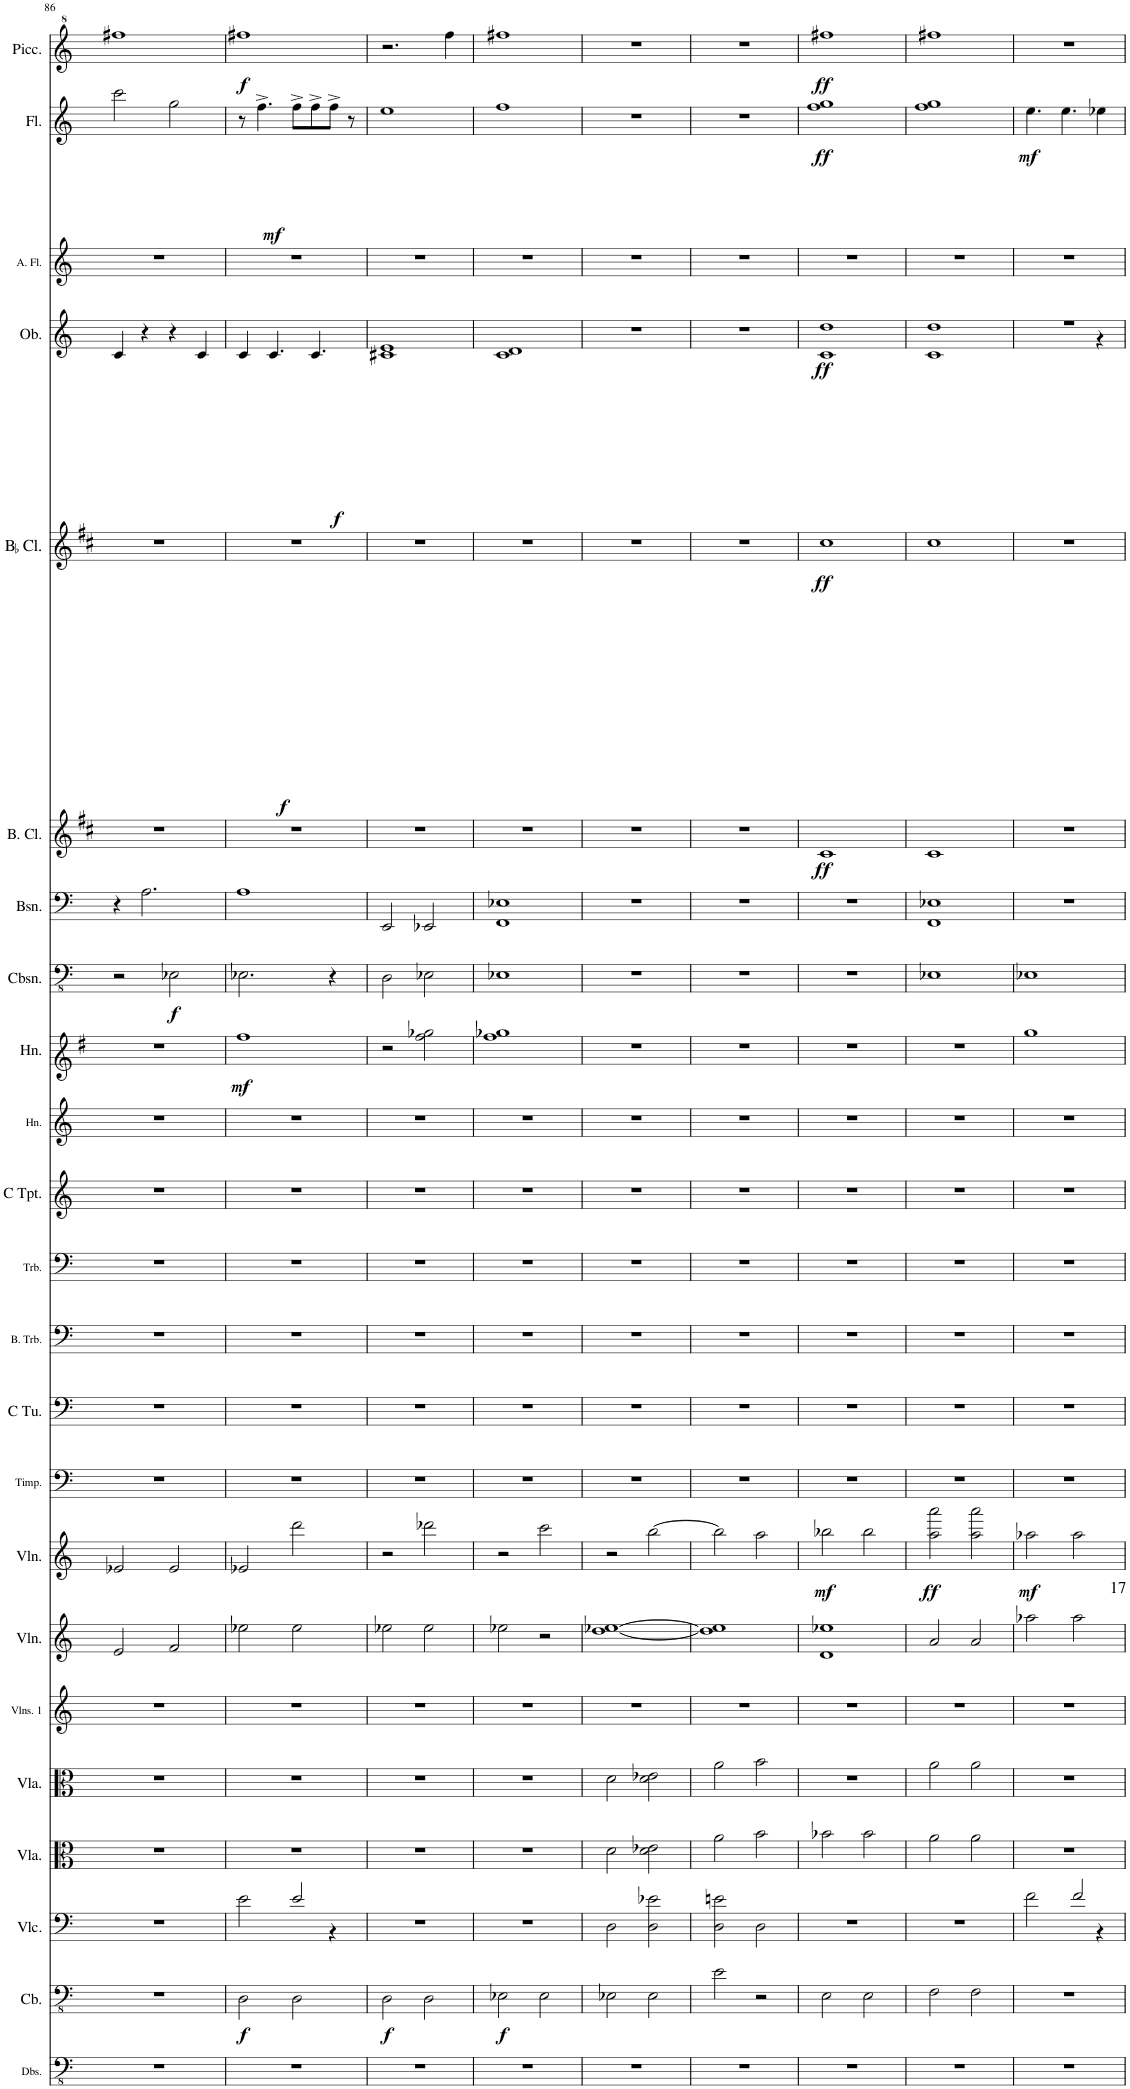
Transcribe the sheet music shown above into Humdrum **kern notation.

**kern	**kern	**dynam	**kern	**kern	**kern	**kern	**kern	**kern	**dynam	**kern	**kern	**kern	**kern	**kern	**kern	**kern	**dynam	**kern	**dynam	**kern	**kern	**dynam	**kern	**dynam	**kern	**dynam	**kern	**kern	**dynam	**kern	**dynam
*part23	*part22	*part22	*part21	*part20	*part19	*part18	*part17	*part16	*part16	*part15	*part14	*part13	*part12	*part11	*part10	*part9	*part9	*part8	*part8	*part7	*part6	*part6	*part5	*part5	*part4	*part4	*part3	*part2	*part2	*part1	*part1
*staff23	*staff22	*staff22	*staff21	*staff20	*staff19	*staff18	*staff17	*staff16	*staff16	*staff15	*staff14	*staff13	*staff12	*staff11	*staff10	*staff9	*staff9	*staff8	*staff8	*staff7	*staff6	*staff6	*staff5	*staff5	*staff4	*staff4	*staff3	*staff2	*staff2	*staff1	*staff1
*I"Double Basses	*I"Double Bass	*	*I"Violoncello	*I"Viola	*I"Viola	*I"Violins 1	*I"Violin	*I"Violin	*	*I"Timpani	*I"C Tuba	*I"Bass Trombone	*I"Trombone	*I"C Trumpet	*I"Horn	*I"Horn	*	*I"Contrabassoon	*	*I"Bassoon	*I"Bass Clarinet	*	*I"BaccidentalFlat Clarinet	*	*I"Oboe	*	*I"Alto Flute	*I"Flute	*	*I"Piccolo	*
*I'Dbs.	*	*	*I'Vlc.	*I'Vla.	*I'Vla.	*I'Vlns. 1	*I'Vln.	*I'Vln.	*	*I'Timp.	*I'C Tu.	*I'B. Trb.	*I'Trb.	*I'C Tpt.	*I'Hn.	*I'Hn.	*	*I'Cbsn.	*	*I'Bsn.	*I'B. Cl.	*	*I'BaccidentalFlat Cl.	*	*I'Ob.	*	*I'A. Fl.	*I'Fl.	*	*I'Picc.	*
!!LO:PB:g=z
*clefFv4	*clefFv4	*	*clefF4	*clefC3	*clefC3	*clefG2	*clefG2	*clefG2	*	*clefF4	*clefF4	*clefF4	*clefF4	*clefG2	*clefG2	*clefG1	*	*clefFv4	*	*clefF4	*clefG2	*	*clefG2	*	*clefG2	*	*clefG2	*clefG2	*	*clefG^2	*
*	*Trd7c12	*	*	*	*	*	*	*	*	*	*	*	*	*	*Trd4c7	*Trd4c7	*	*Trd7c12	*	*	*Trd8c14	*	*Trd1c2	*	*	*	*Trd3c5	*	*	*Trd-7c-12	*
*k[]	*k[]	*	*k[]	*k[]	*k[]	*k[]	*k[]	*k[]	*	*k[]	*k[]	*k[]	*k[]	*k[]	*k[]	*k[f#]	*	*k[]	*	*k[]	*k[f#c#]	*	*k[f#c#]	*	*k[]	*	*k[]	*k[]	*	*k[]	*
*M4/4	*M4/4	*	*M4/4	*M4/4	*M4/4	*M4/4	*M4/4	*M4/4	*	*M4/4	*M4/4	*M4/4	*M4/4	*M4/4	*M4/4	*M4/4	*	*M4/4	*	*M4/4	*M4/4	*	*M4/4	*	*M4/4	*	*M5/4	*M4/4	*	*M4/4	*
=86	=86	=86	=86	=86	=86	=86	=86	=86	=86	=86	=86	=86	=86	=86	=86	=86	=86	=86	=86	=86	=86	=86	=86	=86	=86	=86	=86	=86	=86	=86	=86
1r	1r	.	1r	1r	1r	1r	2e/	2e-X/	.	1r	1r	1r	1r	1r	1r	1r	.	2r	.	4r	1r	.	1r	.	4c/	.	4%5r	2ccc\	.	1fff#X	.
.	.	.	.	.	.	.	.	.	.	.	.	.	.	.	.	.	.	.	.	2.A\	.	.	.	.	4r	.	.	.	.	.	.
!	!	!	!	!	!	!	!	!	!	!	!	!	!	!	!	!	!	!	!LO:DY:b	!	!	!	!	!	!	!	!	!	!	!	!
.	.	.	.	.	.	.	2f/	2e-/	.	.	.	.	.	.	.	.	.	2EE-X\	f	.	.	.	.	.	4r	.	.	2gg\	.	.	.
.	.	.	.	.	.	.	.	.	.	.	.	.	.	.	.	.	.	.	.	.	.	.	.	.	4c/	.	.	.	.	.	.
4ryy	4ryy	.	4ryy	4ryy	4ryy	4ryy	4ryy	4ryy	.	4ryy	4ryy	4ryy	4ryy	4ryy	4ryy	4ryy	.	4ryy	.	4ryy	4ryy	.	4ryy	.	4ryy	.	.	4ryy	.	4ryy	.
=87	=87	=87	=87	=87	=87	=87	=87	=87	=87	=87	=87	=87	=87	=87	=87	=87	=87	=87	=87	=87	=87	=87	=87	=87	=87	=87	=87	=87	=87	=87	=87
*	*	*	*^	*	*	*	*	*	*	*	*	*	*	*	*	*	*	*	*	*	*	*	*	*	*	*	*	*	*	*	*
!	!	!LO:DY:b	!	!	!	!	!	!	!	!	!	!	!	!	!	!	!	!LO:DY:b	!	!	!	!	!	!	!LO:DY:b	!	!	!	!	!	!	!LO:DY:b
1r	2DD\	f	2e\	2.ryy	1r	1r	1r	2ee-X\	2e-X/	.	1r	1r	1r	1r	1r	1r	1aa	mf	2.EE-X\	.	1A	1r	.	1r	f	4c/	.	4%5r	8r	.	1fff#X	f
!	!	!	!	!	!	!	!	!	!	!	!	!	!	!	!	!	!	!	!	!	!	!	!	!	!	!	!	!	!	!LO:DY:b	!	!
.	.	.	.	.	.	.	.	.	.	.	.	.	.	.	.	.	.	.	.	.	.	.	.	.	.	.	.	.	4.ff^\	mf	.	.
!	!	!	!	!	!	!	!	!	!	!	!	!	!	!	!	!	!	!	!	!	!	!	!	!	!	!	!LO:DY:b	!	!	!	!	!
.	.	.	.	.	.	.	.	.	.	.	.	.	.	.	.	.	.	.	.	.	.	.	.	.	.	4.c>/	f	.	.	.	.	.
.	2DD\	.	2e/	.	.	.	.	2ee-\	2ddd\	.	.	.	.	.	.	.	.	.	.	.	.	.	.	.	.	.	.	.	8ff^\L	.	.	.
.	.	.	.	.	.	.	.	.	.	.	.	.	.	.	.	.	.	.	.	.	.	.	.	.	.	4.c/	.	.	8ff^\	.	.	.
.	.	.	.	4r	.	.	.	.	.	.	.	.	.	.	.	.	.	.	4r	.	.	.	.	.	.	.	.	.	8ff^\J	.	.	.
.	.	.	.	.	.	.	.	.	.	.	.	.	.	.	.	.	.	.	.	.	.	.	.	.	.	.	.	.	8r	.	.	.
4ryy	4ryy	.	4ryy	4ryy	4ryy	4ryy	4ryy	4ryy	4ryy	.	4ryy	4ryy	4ryy	4ryy	4ryy	4ryy	4ryy	.	4ryy	.	4ryy	4ryy	.	4ryy	.	4ryy	.	.	4ryy	.	4ryy	.
=88	=88	=88	=88	=88	=88	=88	=88	=88	=88	=88	=88	=88	=88	=88	=88	=88	=88	=88	=88	=88	=88	=88	=88	=88	=88	=88	=88	=88	=88	=88	=88	=88
!	!	!LO:DY:b	!	!	!	!	!	!	!	!	!	!	!	!	!	!	!	!	!	!	!	!	!	!	!	!	!	!	!	!	!	!
*	*	*	*v	*v	*	*	*	*	*	*	*	*	*	*	*	*	*	*	*	*	*	*	*	*	*	*	*	*	*	*	*	*
1r	2DD\	f	1r	1r	1r	1r	2ee-X\	2r	.	1r	1r	1r	1r	1r	1r	2r	.	2DD\	.	2EE/	1r	.	1r	.	1c#X 1e	.	4%5r	1ee	.	2.r	.
.	2DD\	.	.	.	.	.	2ee-\	2ddd-X\	.	.	.	.	.	.	.	2aa\ 2bb-X\	.	2EE-X\	.	2EE-X/	.	.	.	.	.	.	.	.	.	.	.
.	.	.	.	.	.	.	.	.	.	.	.	.	.	.	.	.	.	.	.	.	.	.	.	.	.	.	.	.	.	4fff\	.
4ryy	4ryy	.	4ryy	4ryy	4ryy	4ryy	4ryy	4ryy	.	4ryy	4ryy	4ryy	4ryy	4ryy	4ryy	4ryy	.	4ryy	.	4ryy	4ryy	.	4ryy	.	4ryy	.	.	4ryy	.	4ryy	.
=89	=89	=89	=89	=89	=89	=89	=89	=89	=89	=89	=89	=89	=89	=89	=89	=89	=89	=89	=89	=89	=89	=89	=89	=89	=89	=89	=89	=89	=89	=89	=89
!	!	!LO:DY:b	!	!	!	!	!	!	!	!	!	!	!	!	!	!	!	!	!	!	!	!	!	!	!	!	!	!	!	!	!
1r	2EE-X\	f	1r	1r	1r	1r	2ee-X\	2r	.	1r	1r	1r	1r	1r	1r	1aa 1bb-X	.	1EE-X	.	1FF 1E-X	1r	.	1r	.	1c 1d	.	4%5r	1ff	.	1fff#X	.
.	2EE-\	.	.	.	.	.	2r	2ccc\	.	.	.	.	.	.	.	.	.	.	.	.	.	.	.	.	.	.	.	.	.	.	.
4ryy	4ryy	.	4ryy	4ryy	4ryy	4ryy	4ryy	4ryy	.	4ryy	4ryy	4ryy	4ryy	4ryy	4ryy	4ryy	.	4ryy	.	4ryy	4ryy	.	4ryy	.	4ryy	.	.	4ryy	.	4ryy	.
=90	=90	=90	=90	=90	=90	=90	=90	=90	=90	=90	=90	=90	=90	=90	=90	=90	=90	=90	=90	=90	=90	=90	=90	=90	=90	=90	=90	=90	=90	=90	=90
1r	2EE-X\	.	2D\	2d\	2d\	1r	[1dd [1ee-X	2r	.	1r	1r	1r	1r	1r	1r	1r	.	1r	.	1r	1r	.	1r	.	1r	.	4%5r	1r	.	1r	.
.	2EE-\	.	2D\ 2e-X\	2d\ 2e-X\	2d\ 2e-X\	.	.	[2bb\	.	.	.	.	.	.	.	.	.	.	.	.	.	.	.	.	.	.	.	.	.	.	.
4ryy	4ryy	.	4ryy	4ryy	4ryy	4ryy	4ryy	4ryy	.	4ryy	4ryy	4ryy	4ryy	4ryy	4ryy	4ryy	.	4ryy	.	4ryy	4ryy	.	4ryy	.	4ryy	.	.	4ryy	.	4ryy	.
=91	=91	=91	=91	=91	=91	=91	=91	=91	=91	=91	=91	=91	=91	=91	=91	=91	=91	=91	=91	=91	=91	=91	=91	=91	=91	=91	=91	=91	=91	=91	=91
1r	2E\	.	2D\ 2en\	2a\	2a\	1r	1dd] 1ee-]	2bb\]	.	1r	1r	1r	1r	1r	1r	1r	.	1r	.	1r	1r	.	1r	.	1r	.	4%5r	1r	.	1r	.
.	2r	.	2D\	2b\	2b\	.	.	2aa\	.	.	.	.	.	.	.	.	.	.	.	.	.	.	.	.	.	.	.	.	.	.	.
4ryy	4ryy	.	4ryy	4ryy	4ryy	4ryy	4ryy	4ryy	.	4ryy	4ryy	4ryy	4ryy	4ryy	4ryy	4ryy	.	4ryy	.	4ryy	4ryy	.	4ryy	.	4ryy	.	.	4ryy	.	4ryy	.
=92	=92	=92	=92	=92	=92	=92	=92	=92	=92	=92	=92	=92	=92	=92	=92	=92	=92	=92	=92	=92	=92	=92	=92	=92	=92	=92	=92	=92	=92	=92	=92
!	!	!	!	!	!	!	!	!	!LO:DY:b	!	!	!	!	!	!	!	!	!	!	!	!	!LO:DY:b	!	!LO:DY:b	!	!LO:DY:b	!	!	!LO:DY:b	!	!LO:DY:b
1r	2EE\	.	1r	2b-X\	1r	1r	1d 1ee-X	2bb-X\	mf	1r	1r	1r	1r	1r	1r	1r	.	1r	.	1r	1c#	ff	1cc#	ff	1c 1dd	ff	4%5r	1ff 1gg	ff	1fff#X	ff
.	2EE\	.	.	2b-\	.	.	.	2bb-\	.	.	.	.	.	.	.	.	.	.	.	.	.	.	.	.	.	.	.	.	.	.	.
4ryy	4ryy	.	4ryy	4ryy	4ryy	4ryy	4ryy	4ryy	.	4ryy	4ryy	4ryy	4ryy	4ryy	4ryy	4ryy	.	4ryy	.	4ryy	4ryy	.	4ryy	.	4ryy	.	.	4ryy	.	4ryy	.
=93	=93	=93	=93	=93	=93	=93	=93	=93	=93	=93	=93	=93	=93	=93	=93	=93	=93	=93	=93	=93	=93	=93	=93	=93	=93	=93	=93	=93	=93	=93	=93
!	!	!	!	!	!	!	!	!	!LO:DY:b	!	!	!	!	!	!	!	!	!	!	!	!	!	!	!	!	!	!	!	!	!	!
1r	2FF\	.	1r	2a\	2a\	1r	2a/	2aa\ 2aaa\	ff	1r	1r	1r	1r	1r	1r	1r	.	1EE-X	.	1FF 1E-X	1c#	.	1cc#	.	1c 1dd	.	4%5r	1ff 1gg	.	1fff#X	.
.	2FF\	.	.	2a\	2a\	.	2a/	2aa\ 2aaa\	.	.	.	.	.	.	.	.	.	.	.	.	.	.	.	.	.	.	.	.	.	.	.
4ryy	4ryy	.	4ryy	4ryy	4ryy	4ryy	4ryy	4ryy	.	4ryy	4ryy	4ryy	4ryy	4ryy	4ryy	4ryy	.	4ryy	.	4ryy	4ryy	.	4ryy	.	4ryy	.	.	4ryy	.	4ryy	.
=94	=94	=94	=94	=94	=94	=94	=94	=94	=94	=94	=94	=94	=94	=94	=94	=94	=94	=94	=94	=94	=94	=94	=94	=94	=94	=94	=94	=94	=94	=94	=94
*	*	*	*^	*	*	*	*	*	*	*	*	*	*	*	*	*	*	*	*	*	*	*	*	*	*^	*	*	*	*	*	*
!	!	!	!	!	!	!	!	!	!	!LO:DY:b	!	!	!	!	!	!	!	!	!	!	!	!	!	!	!	!	!	!	!	!	!LO:DY:b	!	!
1r	1r	.	2f\	2.ryy	1r	1r	1r	2aa-X\	2aa-X\	mf	1r	1r	1r	1r	1r	1r	1bb	.	1EE-X	.	1r	1r	.	1r	.	1r	2.ryy	.	4%5r	4.ee\	mf	1r	.
.	.	.	.	.	.	.	.	.	.	.	.	.	.	.	.	.	.	.	.	.	.	.	.	.	.	.	.	.	.	4.ee\	.	.	.
.	.	.	2f/	.	.	.	.	2aa-\	2aa-\	.	.	.	.	.	.	.	.	.	.	.	.	.	.	.	.	.	.	.	.	.	.	.	.
.	.	.	.	4r	.	.	.	.	.	.	.	.	.	.	.	.	.	.	.	.	.	.	.	.	.	.	4r	.	.	4ee-X\	.	.	.
4ryy	4ryy	.	4ryy	4ryy	4ryy	4ryy	4ryy	4ryy	4ryy	.	4ryy	4ryy	4ryy	4ryy	4ryy	4ryy	4ryy	.	4ryy	.	4ryy	4ryy	.	4ryy	.	4ryy	4ryy	.	.	4ryy	.	4ryy	.
*	*	*	*v	*v	*	*	*	*	*	*	*	*	*	*	*	*	*	*	*	*	*	*	*	*	*	*v	*v	*	*	*	*	*	*
=	=	=	=	=	=	=	=	=	=	=	=	=	=	=	=	=	=	=	=	=	=	=	=	=	=	=	=	=	=	=	=
*-	*-	*-	*-	*-	*-	*-	*-	*-	*-	*-	*-	*-	*-	*-	*-	*-	*-	*-	*-	*-	*-	*-	*-	*-	*-	*-	*-	*-	*-	*-	*-
